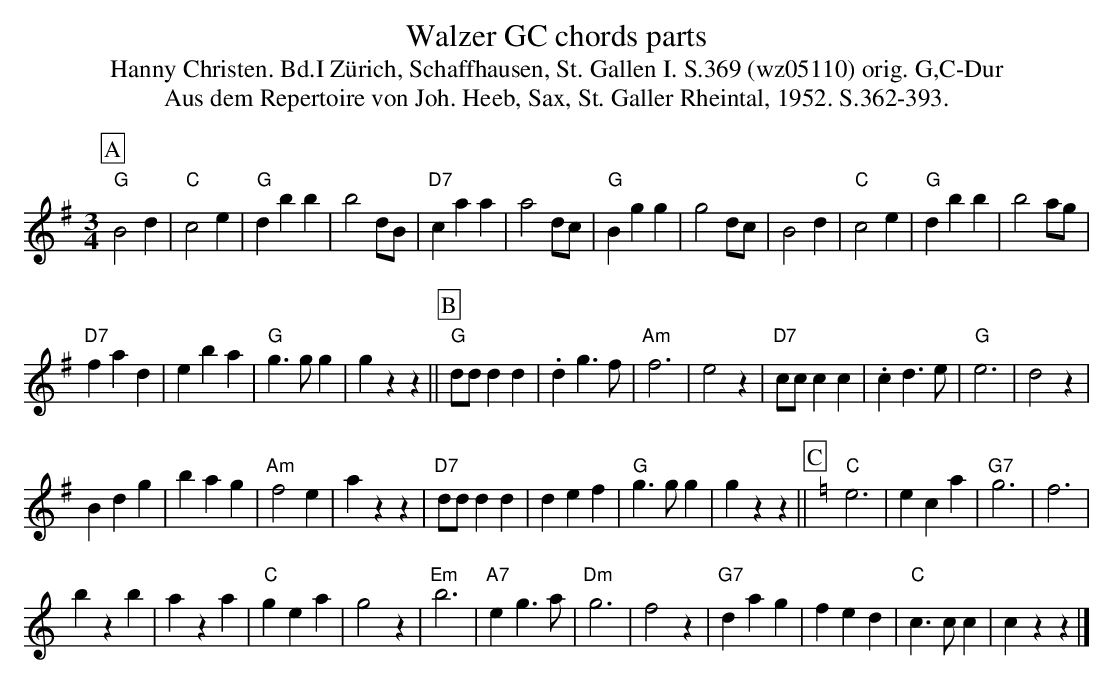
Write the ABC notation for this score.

X:1
T: Walzer GC chords parts
T:Hanny Christen. Bd.I Zürich, Schaffhausen, St. Gallen I. S.369 (wz05110) orig. G,C-Dur
T: Aus dem Repertoire von Joh. Heeb, Sax, St. Galler Rheintal, 1952. S.362-393.
M:3/4
L:1/4
K:G %%MIDI gchordon
[P:A] "G"B2d | "C"c2e | "G"dbb | b2 d/B/ | "D7"caa | a2d/c/ | "G"Bgg | g2d/c/ | B2d | "C"c2e | "G"dbb | b2 a/g/ |
"D7"fad | eba | "G"g>gg | gzz || [P:B] "G"d/d/ dd | .dg>f | "Am"f3 | e2z | "D7"c/c/cc | .cd>e | "G"e3 | d2z |
Bdg | bag | "Am"f2e | azz | "D7"d/d/dd | def | "G"g>gg | gzz || [P:C] [K:C] "C"e3 | eca | "G7"g3 | f3 |
bzb | aza | "C"gea | g2z |  "Em"b3 | "A7"eg>a | "Dm"g3 | f2 z | "G7"dag | fed | "C"c>cc | czz |]
